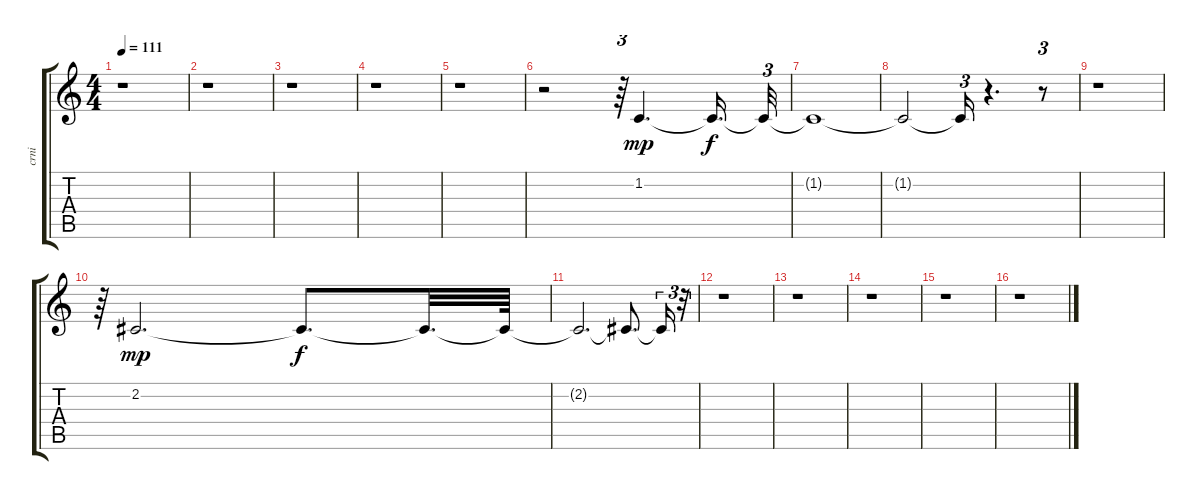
\track ("crni" "crni") {instrument frenchhorn}
\staff {score tabs}
\tuning (E4 B3 G3 D3 A2 E2) {hide}
\ts (4 4)
\tempo 111
\clef g2
\ks c
r.1{dy f} |
r.1 |
r.1 |
r.1 |
r.1 |
r.2 r.64{tu (3 2)} 1.2.4{d dy mp} 1.2{t}.16{d dy f} 1.2{t}.32{tu (3 2)} |
1.2{t}.1 |
1.2{t}.2 1.2{t}.16{tu (3 2)} r.4{d} r.8{tu (3 2)} |
r.1 |
r.64{tu (3 2)} 2.2.2{d dy mp} 2.2{t}.8{d dy f} 2.2{t}.32{d} 2.2{t}.64 |
2.2{t}.2{d} 2.2{t}.8{d} 2.2{t}.16{tu (3 2)} r.32{tu (3 2)} |
r.1 |
r.1 |
r.1 |
r.1 |
r.1
